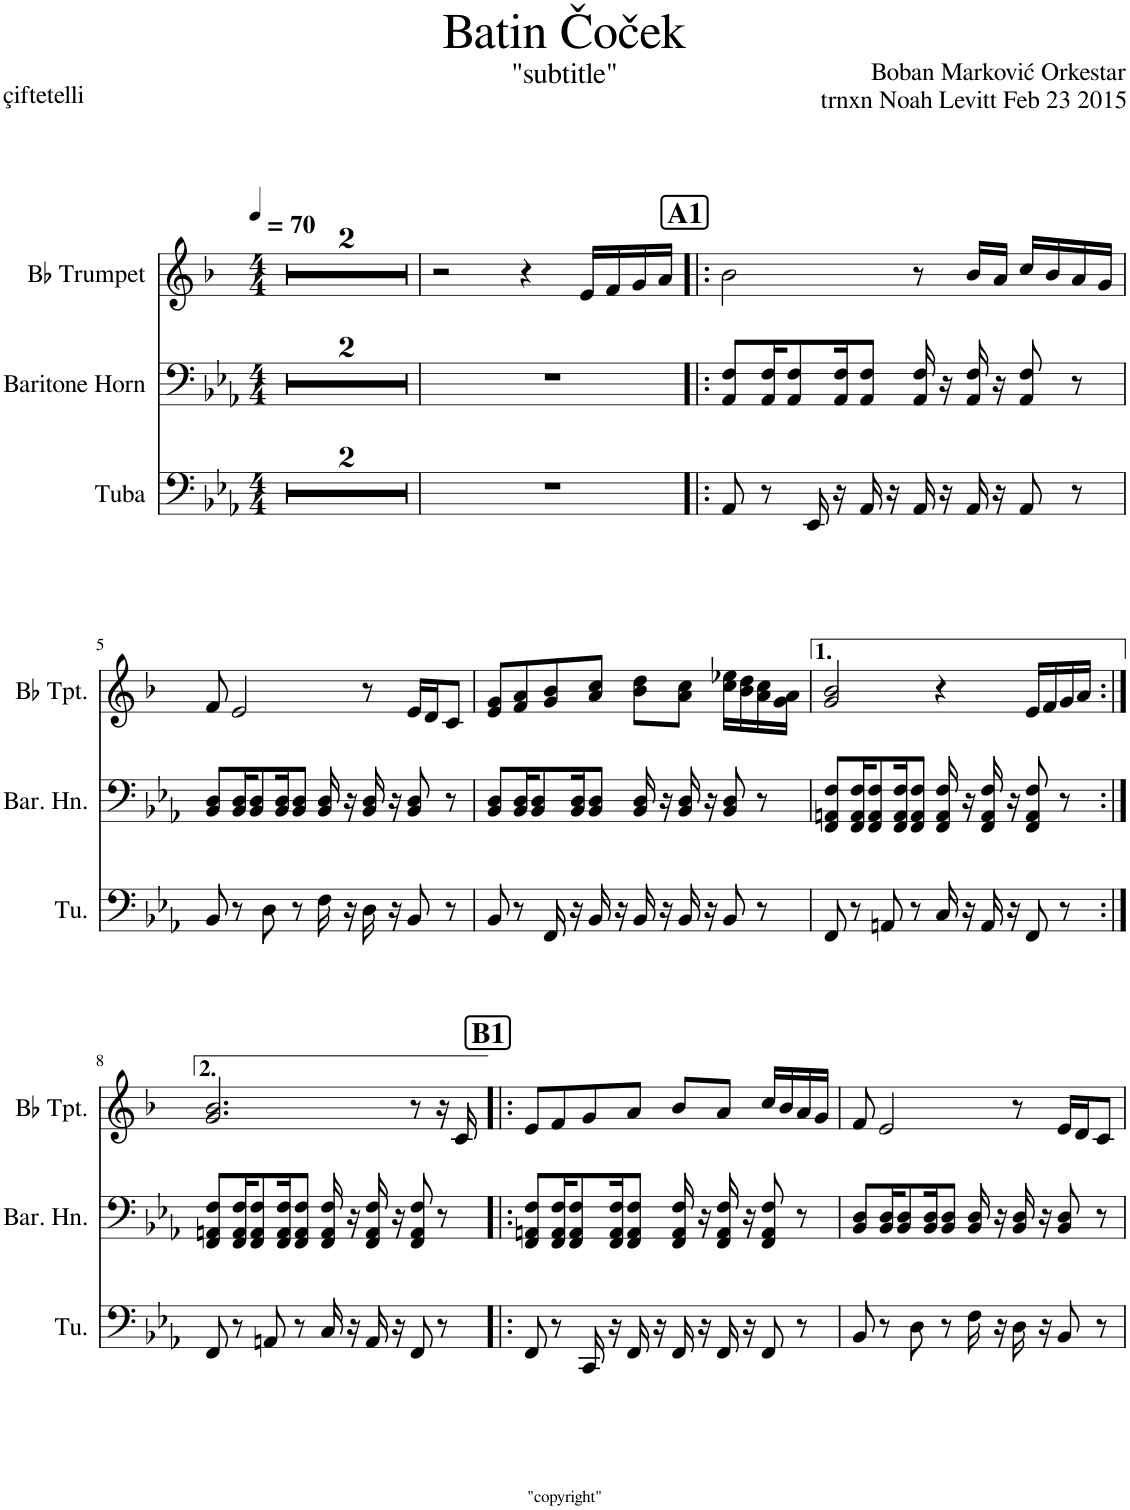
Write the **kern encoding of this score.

**kern	**kern	**kern
*part3	*part2	*part1
*staff3	*staff2	*staff1
*I"Tuba	*I"Baritone Horn	*I"Bb Trumpet
*I'Tu.	*I'Bar. Hn.	*I'Bb Tpt.
*clefF4	*clefF4	*clefG2
*	*ITrd4c7	*ITrd1c2
*k[b-e-a-]	*k[b-e-a-]	*k[b-]
*M4/4	*M4/4	*M4/4
=1	=1	=1
!	!	!LO:TX:a:t== 70
1r	1ryy	1r
=2	=2	=2
1r	1r	1r
=3	=3	=3
1r	1r	2r
.	.	4r
.	.	16e/LL
.	.	16f/
.	.	16g/
.	.	16a/JJ
!!LO:REH:place=s1:a:B:cj:fs=14:t=A1
=4!|:	=4!|:	=4!|:
8AA-/	8AA-/ 8F/L	2b-\
8r	16AA-/ 16F/K	.
.	8AA-/ 8F/	.
16EE-/	.	.
16r	16AA-/ 16F/K	.
16AA-/	8AA-/ 8F/J	.
16r	.	.
16AA-/	16AA-/ 16F/	8r
16r	16r	.
16AA-/	16AA-/ 16F/	16b-/LL
16r	16r	16a/JJ
8AA-/	8AA-/ 8F/	16cc/LL
.	.	16b-/
8r	8r	16a/
.	.	16g/JJ
!!LO:LB:g=z
=5	=5	=5
8BB-/	8BB-/ 8D/L	8f/
8r	16BB-/ 16D/K	2e/
.	8BB-/ 8D/	.
8D\	.	.
.	16BB-/ 16D/K	.
8r	8BB-/ 8D/J	.
16F\	16BB-/ 16D/	.
16r	16r	.
16D\	16BB-/ 16D/	8r
16r	16r	.
8BB-/	8BB-/ 8D/	16e/LL
.	.	16d/J
8r	8r	8c/J
=6	=6	=6
8BB-/	8BB-/ 8D/L	8e/ 8g/L
8r	16BB-/ 16D/K	8f/ 8a/
.	8BB-/ 8D/	.
16FF/	.	8g/ 8b-/
16r	16BB-/ 16D/K	.
16BB-/	8BB-/ 8D/J	8a/ 8cc/J
16r	.	.
16BB-/	16BB-/ 16D/	8b-\ 8dd\L
16r	16r	.
16BB-/	16BB-/ 16D/	8a\ 8cc\J
16r	16r	.
8BB-/	8BB-/ 8D/	16cc\ 16ee-X\LL
.	.	16b-\ 16dd\
8r	8r	16a\ 16cc\
.	.	16g\ 16a\JJ
=7	=7	=7
8FF/	8FF/ 8AAn/ 8F/L	2g/ 2b-/
8r	16FF/ 16AA/ 16F/K	.
.	8FF/ 8AA/ 8F/	.
8AAn/	.	.
.	16FF/ 16AA/ 16F/K	.
8r	8FF/ 8AA/ 8F/J	.
16C/	16FF/ 16AA/ 16F/	4r
16r	16r	.
16AA/	16FF/ 16AA/ 16F/	.
16r	16r	.
8FF/	8FF/ 8AA/ 8F/	16e/LL
.	.	16f/
8r	8r	16g/
.	.	16a/JJ
!!LO:LB:g=z
=8:|!	=8:|!	=8:|!
8FF/	8FF/ 8AAn/ 8F/L	2.g/ 2.b-/
8r	16FF/ 16AA/ 16F/K	.
.	8FF/ 8AA/ 8F/	.
8AAn/	.	.
.	16FF/ 16AA/ 16F/K	.
8r	8FF/ 8AA/ 8F/J	.
16C/	16FF/ 16AA/ 16F/	.
16r	16r	.
16AA/	16FF/ 16AA/ 16F/	.
16r	16r	.
8FF/	8FF/ 8AA/ 8F/	8r
8r	8r	16r
.	.	16c/
!!LO:REH:place=s1:a:B:cj:fs=14:t=B1
=9!|:	=9!|:	=9!|:
8FF/	8FF/ 8AAn/ 8F/L	8e/L
8r	16FF/ 16AA/ 16F/K	8f/
.	8FF/ 8AA/ 8F/	.
16CC/	.	8g/
16r	16FF/ 16AA/ 16F/K	.
16FF/	8FF/ 8AA/ 8F/J	8a/J
16r	.	.
16FF/	16FF/ 16AA/ 16F/	8b-/L
16r	16r	.
16FF/	16FF/ 16AA/ 16F/	8a/J
16r	16r	.
8FF/	8FF/ 8AA/ 8F/	16cc/LL
.	.	16b-/
8r	8r	16a/
.	.	16g/JJ
=	=	=
*-	*-	*-
